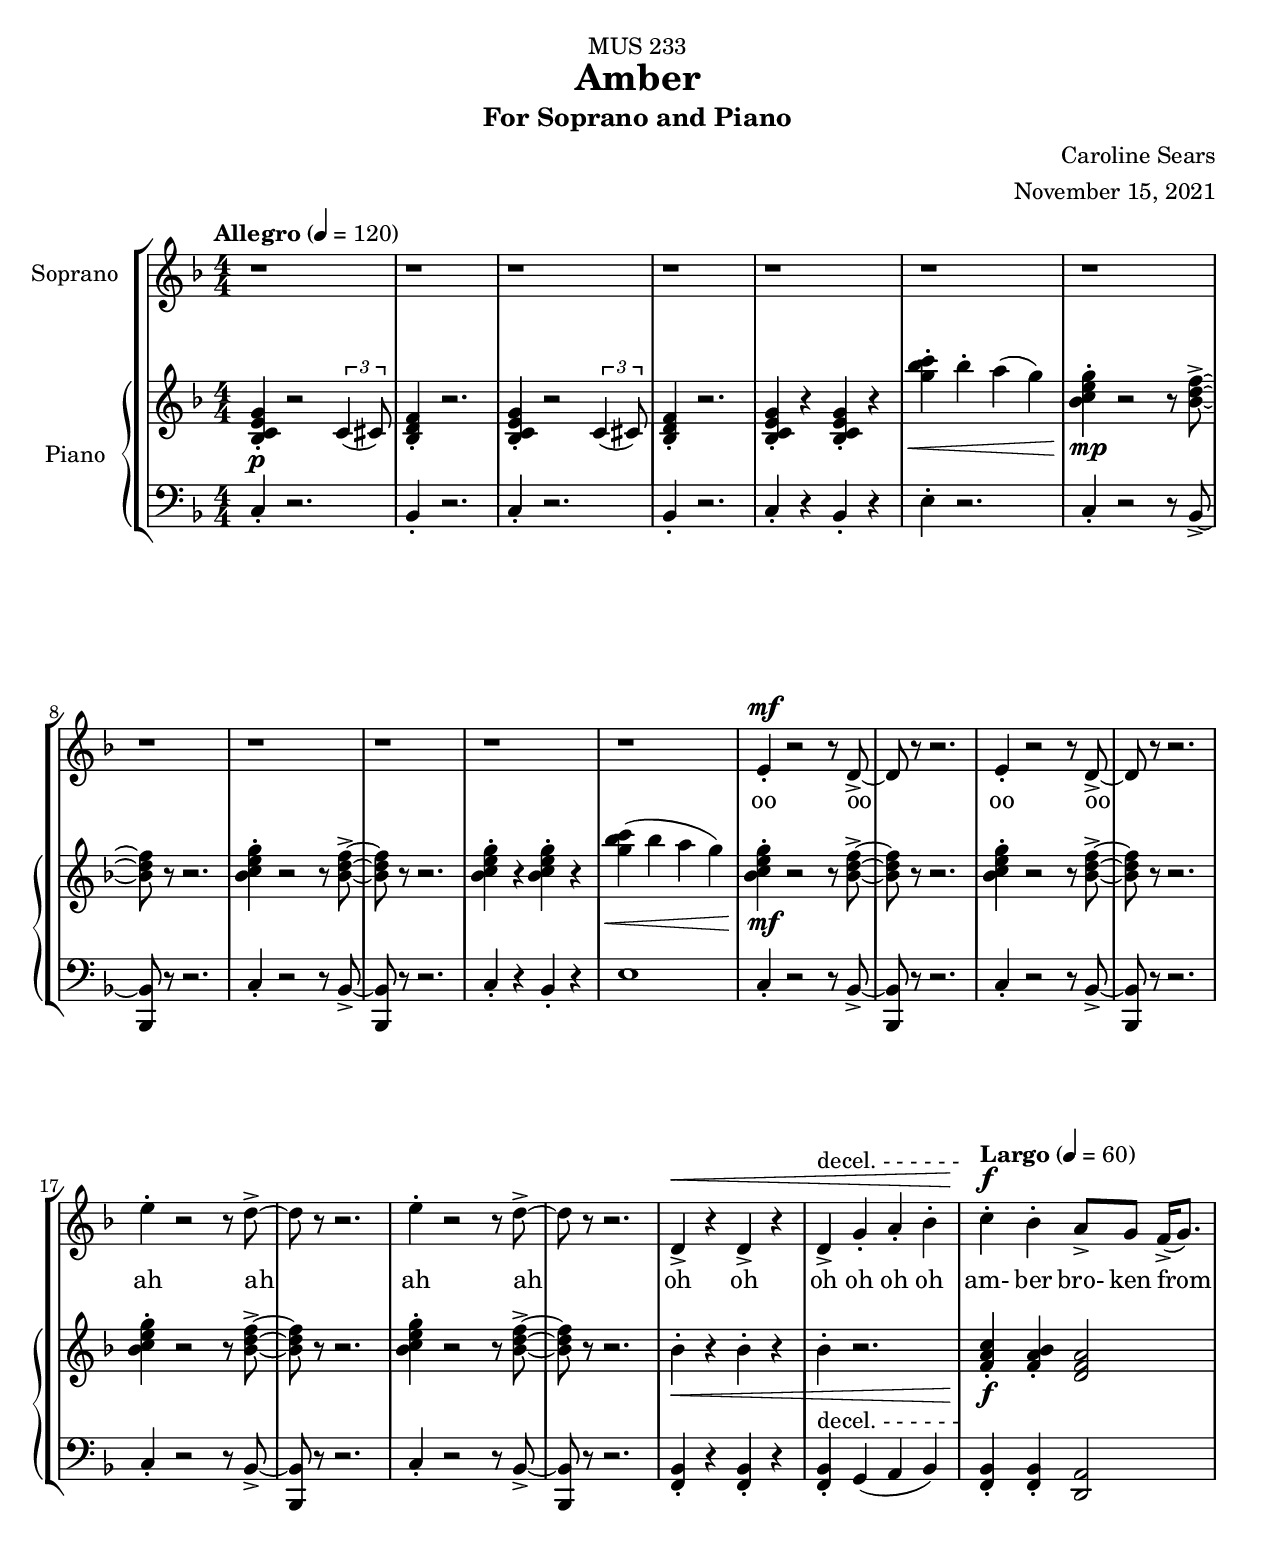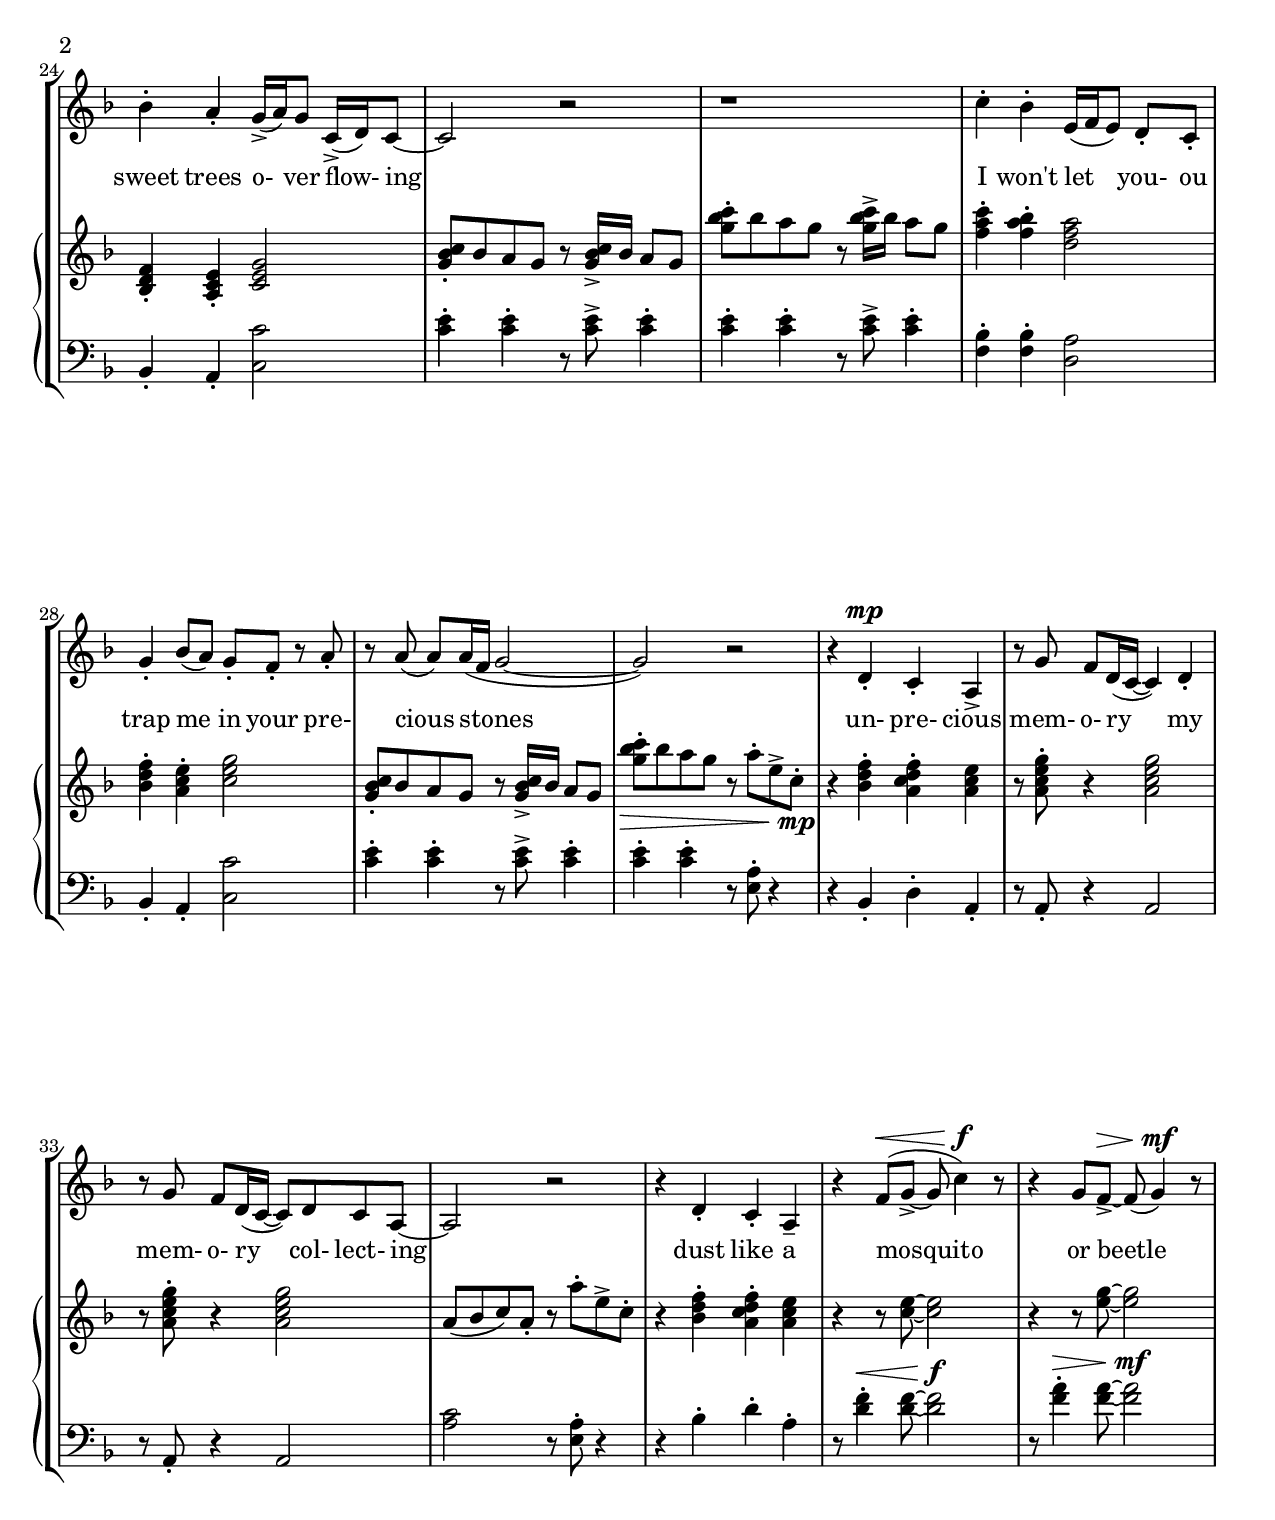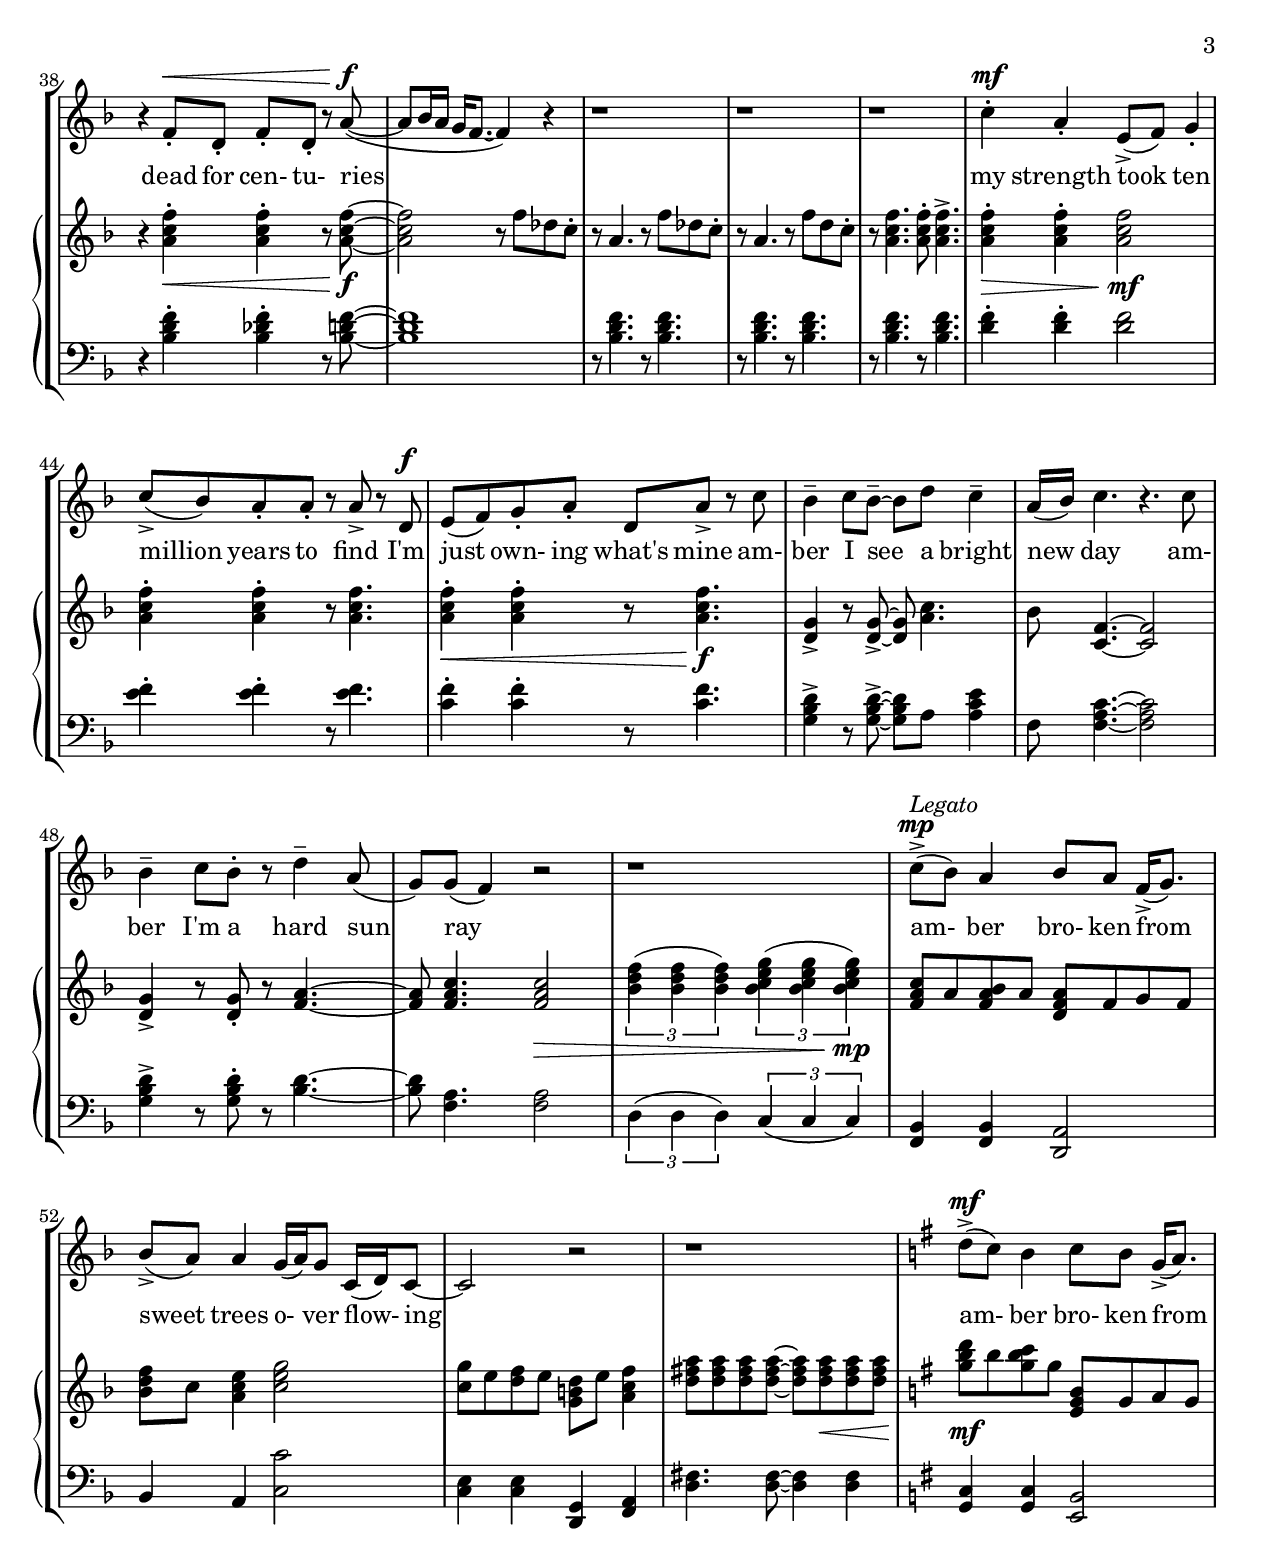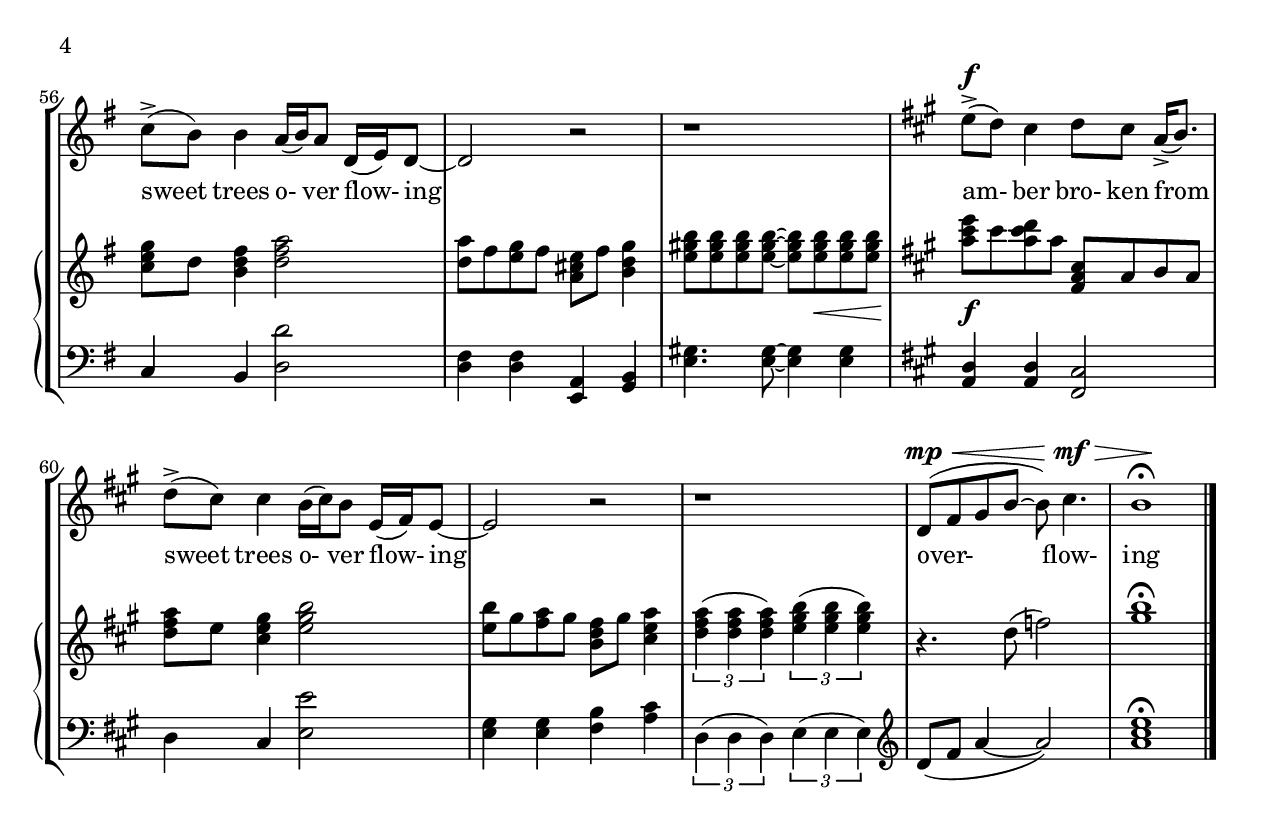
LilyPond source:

%%%%%%%%%%%%%%%%%%%% Header + Paper Dimensions %%%%%%%%%%%%%%%%%%%%
\header {
  title = "Amber"
    subtitle = "For Soprano and Piano"
    dedication = "MUS 233"
    composer = "Caroline Sears"
    arranger = "November 15, 2021"
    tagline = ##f

}
\paper {
  #(set-paper-size "ansi a")
  #(define top-margin (* 0.75 in))
}

%%%%%%%%%%%%%%%%%%%% Musical/Lyrical Content %%%%%%%%%%%%%%%%%%%%%%%%%%

%%%%% VOICE PART %%%%%%%%%%%
theNotes = \relative c'' {
    \set Staff.midiInstrument = "flute"
    \key f \major 
    \numericTimeSignature \time 4/4
    \tempo "Allegro" 4 = 120
    \dynamicUp

    %%Intro %%
    r1 | r1 |r1 | r1 | r1 | r1 | r1 | r1 | r1 | r1 | r1 | r1 |
    e,4\staccato\mf r2 r8 d8\accent~ |d8 r8 r2. |e4\staccato r2 r8 d8\accent~ |d8 r8 r2. 
    e'4\staccato r2 r8 d8\accent~ |d8 r8 r2. |e4\staccato r2 r8 d8\accent~ |d8 r8 r2. 
    d,4\accent\< r4 d4\accent r4| d4\accent^\markup{"decel. - - - - - -"}  g4\staccato a4\staccato bes\staccato |


    %% Verse 1 %%

    %bar 23%
    \tempo "Largo" 4 = 60
    c4\staccato\!\f bes4\staccato  a8\accent g8 f16\accent (g8.) | bes4\staccato  a\staccato g16\accent (a16) g8 c,16\accent (d16) c8~ |
    c2 r2 | r1 |
    %bar 27%
     c'4\staccato bes4\staccato  e,16 (f16 e8)  d8\staccato c8\staccato | g'4\staccato bes8 (a) g8\staccato f8\staccato r8 a8\staccato |
    r8 a8 (a) a16 (f16 g2~ | g2) r2 |
    %bar 31%
    r4 d4\mp\staccato c4\staccato a\accent |r8 g'8 f d16 (c16~c4) d4\staccato | r8 g8 f d16 (c16~c8) d8 c8 a~ |a2 r2 |
    %bar 35%
    \override Hairpin.to-barline = ##f
    r4 d4\staccato c4\staccato a4\tenuto | r4 f'8\< (g8\accent~g8 c4\!\f) r8 | r4 g8 f8\>\accent~f8 (g4\!\mf) r8 | r4 f8\staccato\< d\staccato f\staccato d\staccato r8 a'8\!\f(~a8 bes16  a16 
    g f8.~f4)  r4|
    %bar40
     r1 |r1| r1 |
     %bar 43
    c'4\staccato\mf a\staccato e8\accent (f8) g4\staccato | c8\accent (bes) a8\staccato a8\staccato r8 a\accent r8 d,8\f |
    e8 (f) g8\staccato a8\staccato  d,8 a'8\accent r8 c8| bes4\tenuto c8 bes8\tenuto~bes8 d8 c4\tenuto| a16 (bes) c4. r4. c8|
    %bar 48
    bes4\tenuto c8 bes8\staccato r8 d4\tenuto a8 (g8) g8 (f4) r2 | r1 |
    %bar 50
    c'8\mp\accent^\markup{\italic{"Legato"}} (bes8)  a4 bes8 a8 f16\accent (g8.) | bes8\accent (a8) a4 g16 (a16) g8 c,16 (d16) c8~ |
    c2 r2 | r1 |
    %bar 54
    \key g \major
    d'8\accent\mf (c8)  b4 c8 b8 g16\accent (a8.) | c8\accent (b8) b4 a16 (b16) a8 d,16 (e16) d8~ |
    d2 r2 | r1 |
    \key a \major
    %bar 58
    e'8\f\accent (d8)  cis4 d8 cis8 a16\accent (b8.) | d8\accent (cis8) cis4 b16 (cis16) b8 e,16 (fis16) e8~ |
    e2 r2 | r1 |
    %bar 62
    \override Hairpin.to-barline = ##f
    d8\mp\< (fis gis b~b8) cis4.\!\mf\>|b1\!\fermata \bar "|."


    
  }

theWords =  \lyricmode {
      %% Intro %%%
      oo oo oo oo
      ah ah ah ah
      oh oh oh oh oh oh
      %% Verse 1%%%
      am- ber bro- ken from
      sweet trees o- ver flow- ing
      I won't let you- _ou  trap me
      in your pre- cious stones_
      un- pre- cious mem- o- ry my
      mem- o- ry col- lect- ing
      dust like a mosquito or beetle
      dead for cen- tu- ries
      my strength took ten million
      years to find
      I'm just own- ing what's mine
      am- ber I see a bright new day
      am- ber I'm a hard sun ray 

      am- ber bro- ken from
      sweet trees o- ver flow- ing

      am- ber bro- ken from
      sweet trees o- ver flow- ing

      am- ber bro- ken from
      sweet trees o- ver flow- ing

      over- flow- ing



  }

%%%%%% PIANO PART %%%%%%%%%%
righthand =\relative c' {
    \key f \major
    \numericTimeSignature \time 4/4

    %%%%%%%% INTRO %%%%%%%%
    \tempo "Allegro" 4 = 120
    <bes c e g>4\staccato\p r2 \tuplet 3/2 {c4 (cis8)} | <bes d f>4\staccato r2.|
    <bes c e g>4\staccato r2 \tuplet 3/2 {c4 (cis8)} | <bes d f>4\staccato r2.|
    <bes c e g>4\staccato r4 <bes c e g>4\staccato r4|
    <g'' bes c>4\staccato\< bes\staccato a (g) |
    <bes, c e g>4\staccato\!\mp r2 r8 <bes d f>8\accent~|<bes d f>8 r8 r2. |
    <bes c e g>4\staccato r2 r8 <bes d f>8\accent~|<bes d f>8 r8 r2. |
    <bes c e g>4\staccato r4 <bes c e g>4\staccato r4|
    <g' bes c>4\< (bes a g) |
    <bes, c e g>4\!\mf\staccato r2 r8 <bes d f>8\accent~|<bes d f>8 r8 r2. |
    <bes c e g>4\staccato r2 r8 <bes d f>8\accent~|<bes d f>8 r8 r2. |
    <bes c e g>4\staccato r2 r8 <bes d f>8\accent~|<bes d f>8 r8 r2. |
    <bes c e g>4\staccato r2 r8 <bes d f>8\accent~|<bes d f>8 r8 r2. |
    bes4\staccato\< r4 bes4\staccato r4 | bes4\staccato r2. | 
    

    
    %%%% VERSE 1 %%%%%%%%
    \tempo "Largo" 4 = 60

    %bar 23%
    <f a c>4\staccato\!\f <f a bes>\staccato <d f a>2 | <bes d f>4\staccato <a c e>4\staccato  <c e g>2 |
    <g' bes c>8\staccato  bes  a g r8 <g bes c>16\accent bes16 a8 g |<g' bes c>8\staccato  bes  a g r8 <g bes c>16\accent bes16 a8 g |
    %bar 27%
    <f a c>4\staccato <f a bes>\staccato <d f a>2 | <bes d f>4\staccato <a c e>4\staccato  <c e g>2 |
    <g bes c>8\staccato  bes  a g r8 <g bes c>16\accent bes16 a8 g | <g' bes c>8\>\staccato  bes  a g r8 a\staccato e\accent c\!\mp\staccato |
    %bar 31%
    r4 <bes d f>4\staccato <a c d f>4\staccato <a c e> | r8 <a c e g>\staccato r4 <a c e g>2 |  r8 <a c e g>\staccato r4 <a c e g>2 | 
    %bar 34%
    a8 (bes c) a\staccato r8 a'\staccato e\accent c\staccato |r4 <bes d f>4\staccato <a c d f>4\staccato <a c e> |
    r4 r8 <c e>8~<c e>2 | r4 r8 <e g>8~<e g>2 | r4 <a, c f>4\<\staccato <a c f>4\staccato r8 <a c f>8\!\f~| <a c f>2 r8 f'8 des c\staccato|
    %bar 40
    r8 a4. r8 f'8 des c\staccato | r8 a4. r8 f'8 d c\staccato | r8 <a c f>4. <a c f>8\staccato <a c f>4.\accent  |
    <a c f>4\>\staccato <a c f>4\staccato <a c f>2\!\mf |<a c f>4\staccato <a c f>4\staccato r8<a c f>4.| 
    %bar45
    <a c f>4\<\staccato <a c f>4\staccato r8<a c f>4.\!\f| <g d>4\accent r8 <g d>\accent~<g d>8 <a c>4. |
    bes8 <f c>4.~<f c>2 |<g d>4\accent r8 <g d>\staccato r8 <f a>4.~| <f a>8 <f a c>4. <f a c>2\> |
    %bar 50
    \tuplet 3/2 {<bes\mp d f>4 (<bes d f>4 <bes d f>4)} \tuplet 3/2 { <bes c e g>4 (<bes c e g>4 <bes c e g>4)}\!\mp |
    %bar 51
    <f a c>8 a8 <f a bes>8 a8 <d, f a>8 f8 g8 f | <bes d f>8 c8 <a c e>4 <c e g>2 |
    <c g'>8 e8 <d f>8 e8 <g, b d > e'8 <a, c f>4 | <d fis a>8 <d fis a>8 <d fis a>8 <d fis a>8~<d fis a>8 <d fis a>8\< <d fis a>8 <d fis a>8 |
    %bar 55
    \key g \major
    <g b d>8\!\mf b8 <g b c>8 g8 <e, g b>8 g8 a8 g | <c e g>8 d8 <b d fis>4 <d fis a>2 |
    <d a'>8 fis8 <e g>8 fis8 <a, cis e > fis'8 <b, d g>4 | <e gis b>8 <e gis b>8 <e gis b>8 <e gis b>8~<e gis b>8<e gis b>8\< <e gis b>8 <e gis b>8|

    \key a \major 
    <a cis e>8\!\f cis8 <a cis d>8 a8 <fis, a cis>8 a8 b8 a | <d fis a>8 e8 <cis e gis>4 <e gis b>2 |
    <e b'>8 gis8 <fis a>8 gis8 <b, d fis > gis'8 <cis, e a>4 |\tuplet 3/2 {<d fis a>4 (<d fis a>4 <d fis a>4)} \tuplet 3/2 { <e gis b>4 (<e gis b>4 <e gis b>4)} |
    r4. d8 (f2) | <gis b>1\fermata \bar "|."
    



  }

lefthand = \relative c {
    \key f \major
    \numericTimeSignature \time 4/4
    \clef "bass"
    \dynamicUp

    %%%%%%%% INTRO %%%%%%%%
    \tempo "Allegro" 4 = 120
    c4\staccato r2.|bes4\staccato r2. |
    c4\staccato r2.|bes4\staccato r2. |
    c4\staccato r4 bes4\staccato r4|
    e4\staccato r2.|
    c4\staccato r2 r8 bes8~\accent|<bes bes,>8 r8 r2. |
    c4\staccato r2 r8 bes8~\accent|<bes bes,>8 r8 r2. |
    c4\staccato r4 bes4\staccato r4|
    e1|
    c4\staccato r2 r8 bes8~\accent|<bes bes,>8 r8 r2. |
    c4\staccato r2 r8 bes8~\accent|<bes bes,>8 r8 r2. |
    c4\staccato r2 r8 bes8~\accent|<bes bes,>8 r8 r2. |
    c4\staccato r2 r8 bes8~\accent|<bes bes,>8 r8 r2. |
    <bes f>4\staccato r4 <bes f>4\staccato r4 |
    <bes f>4\staccato^\markup{"decel. - - - - - -"} g4 (a bes) |

    %%%%% VERSE 1 %%%%%%%%%%
    \tempo "Largo" 4 = 60

    %bar 23%
    <f bes>4\staccato <f bes>4\staccato <d a'>2 | bes'4\staccato a4\staccato <c c'>2| 
    <c' e>4\staccato <c e>\staccato r8 <c e>\accent <c e>4\staccato  |
    <c e>4\staccato <c e>\staccato r8 <c e>\accent <c e>4\staccato |
     %bar 27%
     <f, bes>4\staccato <f bes>4\staccato <d a'>2 | bes4\staccato a4\staccato <c c'>2|
     <c' e>4\staccato <c e>\staccato r8 <c e>\accent <c e>4\staccato  |
     <c e>4\staccato <c e>\staccato r8 <a e>8\staccato r4 |
     %bar 31%
      r4 bes,4\staccato d\staccato a\staccato | r8 a8\staccato r4 a2 |r8 a8\staccato r4 a2 |
      %bar 34%
      <a' c>\2 r8 <a e>8\staccato r4 | r4 bes4\staccato d\staccato a\staccato |
      r8 <d f>4\<\staccato <d f>8~ <d f>2\!\f | r8 <f a>4\>\staccato <f a>8~<f a>2\!\mf |
      %bar 38
      r4 <bes, d f>4\staccato <bes des f>4\staccato r8 <bes d f>8~|
      <bes d f>1 | r8 <bes d f>4. r8 <bes d f>4. |  r8 <bes d f>4. r8 <bes d f>4. |r8 <bes d f>4. r8 <bes d f>4. |
      %bar 43
      <d f>4\staccato <d f>\staccato <d f>2 | <e f>4\staccato <e f>\staccato r8 <e f>4.|
      <c f>4\staccato <c f>4\staccato r8 <c f>4. |
      %bar 46
      <g bes d>4\accent r8 <g bes d>8\accent~<g bes d>8 a8 <a c e>4 | f8 <f a c>4.~<f a c>2 | <g bes d>4\accent r8 <g bes d>8\staccato r8 <bes d >4.~|
      <bes d >8 <f a>4. <f a>2 |
      %bar 50
      \tuplet 3/2 {d4 (d d)} \tuplet 3/2 {c4 (c4 c)} |
      %bar 51
      <f, bes>4  < f bes>4 <d a' >2 | bes'4 a4 <c c'>2 |
      <c e>4 <c e>4 <g d>4 <a f>4| <d fis>4. <d fis>8~<d fis>4 <d fis> |
      %bar 55
      \key g \major
      <g, c>4  < g c>4 <e b' >2 | c'4 b4 <d d'>2 |
      <d fis>4 <d fis>4 <a e>4 <b g>4| <e gis>4. <e gis>8~<e gis>4 <e gis> |
      %bar 59
      \key a \major
      <a, d>4  < a d>4 <fis cis' >2 | d'4 cis4 <e e'>2 |
      <e gis>4 <e gis>4 <fis b>4 <a cis>4|\tuplet 3/2 {d,4 (d d)} \tuplet 3/2 {e4 (e4 e)}  |
     \clef "treble"
      d'8 ( fis a4~a2 ) | <a cis e>1\fermata \bar "|."
    
  }

%%%%%%%%%%%%%%%%%%%%%%% Score Setup %%%%%%%%%%%%%%%%%%%%%%%%%%%%%%%%%%%
\score {
\new StaffGroup <<
  \new Staff \with {instrumentName = "Soprano" 
    %shortInstrumentName = #"Sop. "
    }
  \new Voice = vocals \theNotes
  \new Lyrics \lyricsto vocals \theWords
  

  \new PianoStaff \with { instrumentName = "Piano" 
    %shortInstrumentName = #"Pno. "
    }
  <<
    \new Staff = "upper" \righthand
    \new Staff = "lower" \lefthand
  >>
>>

  \layout {}
  \midi {}
}